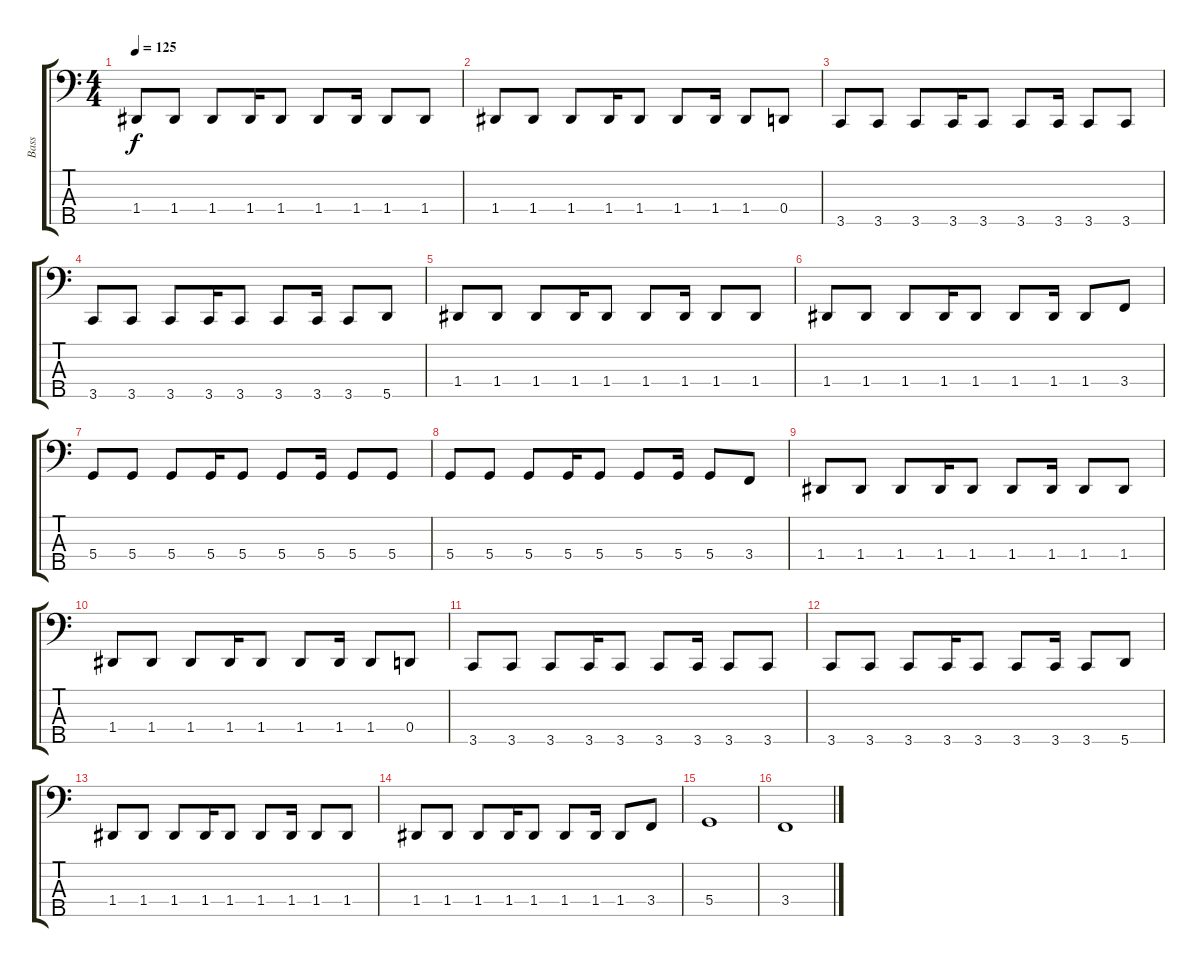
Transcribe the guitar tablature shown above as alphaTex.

\track ("Bass" "Bass") {instrument electricbassfinger}
\staff {score tabs}
\tuning (F2 C2 G1 D1 A0) {hide}
\ts (4 4)
\tempo 125
\clef f4
\ks c
1.4.8{dy f} 1.4.8 1.4.8 1.4.16 1.4.8 1.4.8 1.4.16 1.4.8 1.4.8 |
1.4.8 1.4.8 1.4.8 1.4.16 1.4.8 1.4.8 1.4.16 1.4.8 0.4.8 |
3.5.8 3.5.8 3.5.8 3.5.16 3.5.8 3.5.8 3.5.16 3.5.8 3.5.8 |
3.5.8 3.5.8 3.5.8 3.5.16 3.5.8 3.5.8 3.5.16 3.5.8 5.5.8 |
1.4.8 1.4.8 1.4.8 1.4.16 1.4.8 1.4.8 1.4.16 1.4.8 1.4.8 |
1.4.8 1.4.8 1.4.8 1.4.16 1.4.8 1.4.8 1.4.16 1.4.8 3.4.8 |
5.4.8 5.4.8 5.4.8 5.4.16 5.4.8 5.4.8 5.4.16 5.4.8 5.4.8 |
5.4.8 5.4.8 5.4.8 5.4.16 5.4.8 5.4.8 5.4.16 5.4.8 3.4.8 |
1.4.8 1.4.8 1.4.8 1.4.16 1.4.8 1.4.8 1.4.16 1.4.8 1.4.8 |
1.4.8 1.4.8 1.4.8 1.4.16 1.4.8 1.4.8 1.4.16 1.4.8 0.4.8 |
3.5.8 3.5.8 3.5.8 3.5.16 3.5.8 3.5.8 3.5.16 3.5.8 3.5.8 |
3.5.8 3.5.8 3.5.8 3.5.16 3.5.8 3.5.8 3.5.16 3.5.8 5.5.8 |
1.4.8 1.4.8 1.4.8 1.4.16 1.4.8 1.4.8 1.4.16 1.4.8 1.4.8 |
1.4.8 1.4.8 1.4.8 1.4.16 1.4.8 1.4.8 1.4.16 1.4.8 3.4.8 |
5.4.1 |
3.4.1
